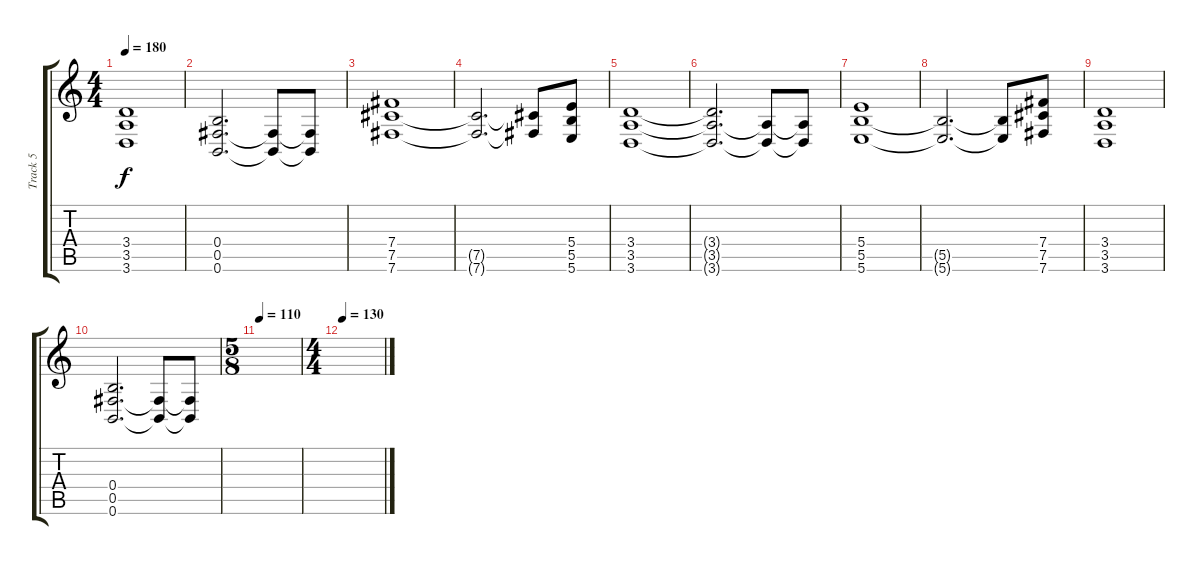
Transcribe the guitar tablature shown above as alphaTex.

\track ("Track 5" "Track 5") {instrument distortionguitar}
\staff {score tabs}
\tuning (Db4 Ab3 E3 B2 Gb2 B1) {hide}
\ts (4 4)
\tempo 180
\clef g2
\ks c
(3.4 3.5 3.6).1{dy f} |
(0.4 0.5 0.6).2{d} (0.5{t} 0.6{t}).8 (0.5{t} 0.6{t}).8 |
(7.4 7.5 7.6).1 |
(7.5{t} 7.6{t}).2{d} (7.5{t} 7.6{t}).8 (5.4 5.5 5.6).8 |
(3.4 3.5 3.6).1 |
(3.4{t} 3.5{t} 3.6{t}).2{d} (3.5{t} 3.6{t}).8 (3.5{t} 3.6{t}).8 |
(5.4 5.5 5.6).1 |
(5.5{t} 5.6{t}).2{d} (5.5{t} 5.6{t}).8 (7.4 7.5 7.6).8 |
(3.4 3.5 3.6).1 |
(0.4 0.5 0.6).2{d} (0.5{t} 0.6{t}).8 (0.5{t} 0.6{t}).8 |
\ts (5 8)
\tempo 110
|
\ts (4 4)
\tempo 130
